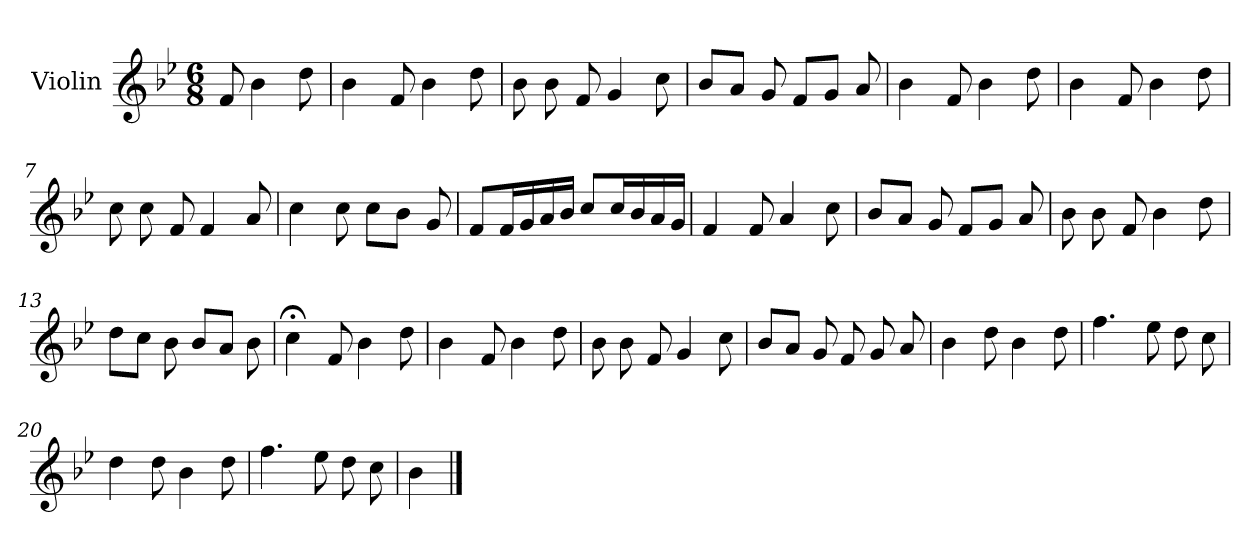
**kern	**dynam
*part1	*part1
*staff1	*staff1
*I"Violin	*
*I'Vln.	*
*clefG2	*
*k[b-e-]	*
*M6/8	*
=1	=1
8f	Allegro
4b-	.
8dd	.
=2	=2
4b-	.
8f	.
4b-	.
8dd	.
=3	=3
8b-	.
8b-	.
8f	.
4g	.
8cc	.
=4	=4
8b-L	.
8aJ	.
8g	.
8fL	.
8gJ	.
8a	.
=5	=5
4b-	.
8f	.
4b-	.
8dd	.
=6	=6
4b-	.
8f	.
4b-	.
8dd	.
!!LO:LB:g=z
=7	=7
8cc	.
8cc	.
8f	.
4f	.
8a	.
=8	=8
4cc	.
8cc	.
8ccL	.
8b-J	.
8g	.
=9	=9
8fL	.
16fL	.
16g	.
16a	.
16b-JJ	.
8ccL	.
16ccL	.
16b-	.
16a	.
16gJJ	.
=10	=10
4f	.
8f	.
4a	.
8cc	.
=11	=11
8b-L	.
8aJ	.
8g	.
8fL	.
8gJ	.
8a	.
!!LO:LB:g=z
=12	=12
8b-	.
8b-	.
8f	.
4b-	.
8dd	.
=13	=13
8ddL	.
8ccJ	.
8b-	.
8b-L	.
8aJ	.
8b-	.
=14	=14
4cc;<	.
8f	.
4b-	.
8dd	.
=15	=15
4b-	.
8f	.
4b-	.
8dd	.
=16	=16
8b-	.
8b-	.
8f	.
4g	.
8cc	.
=17	=17
8b-L	.
8aJ	.
8g	.
8f	.
8g	.
8a	.
!!LO:LB:g=z
=18	=18
4b-	.
8dd	.
4b-	.
8dd	.
=19	=19
4.ff	.
8ee-	.
8dd	.
8cc	.
=20	=20
4dd	.
8dd	.
4b-	.
8dd	.
=21	=21
4.ff	.
8ee-	.
8dd	.
8cc	.
=22	=22
4b-	.
==	==
*-	*-
